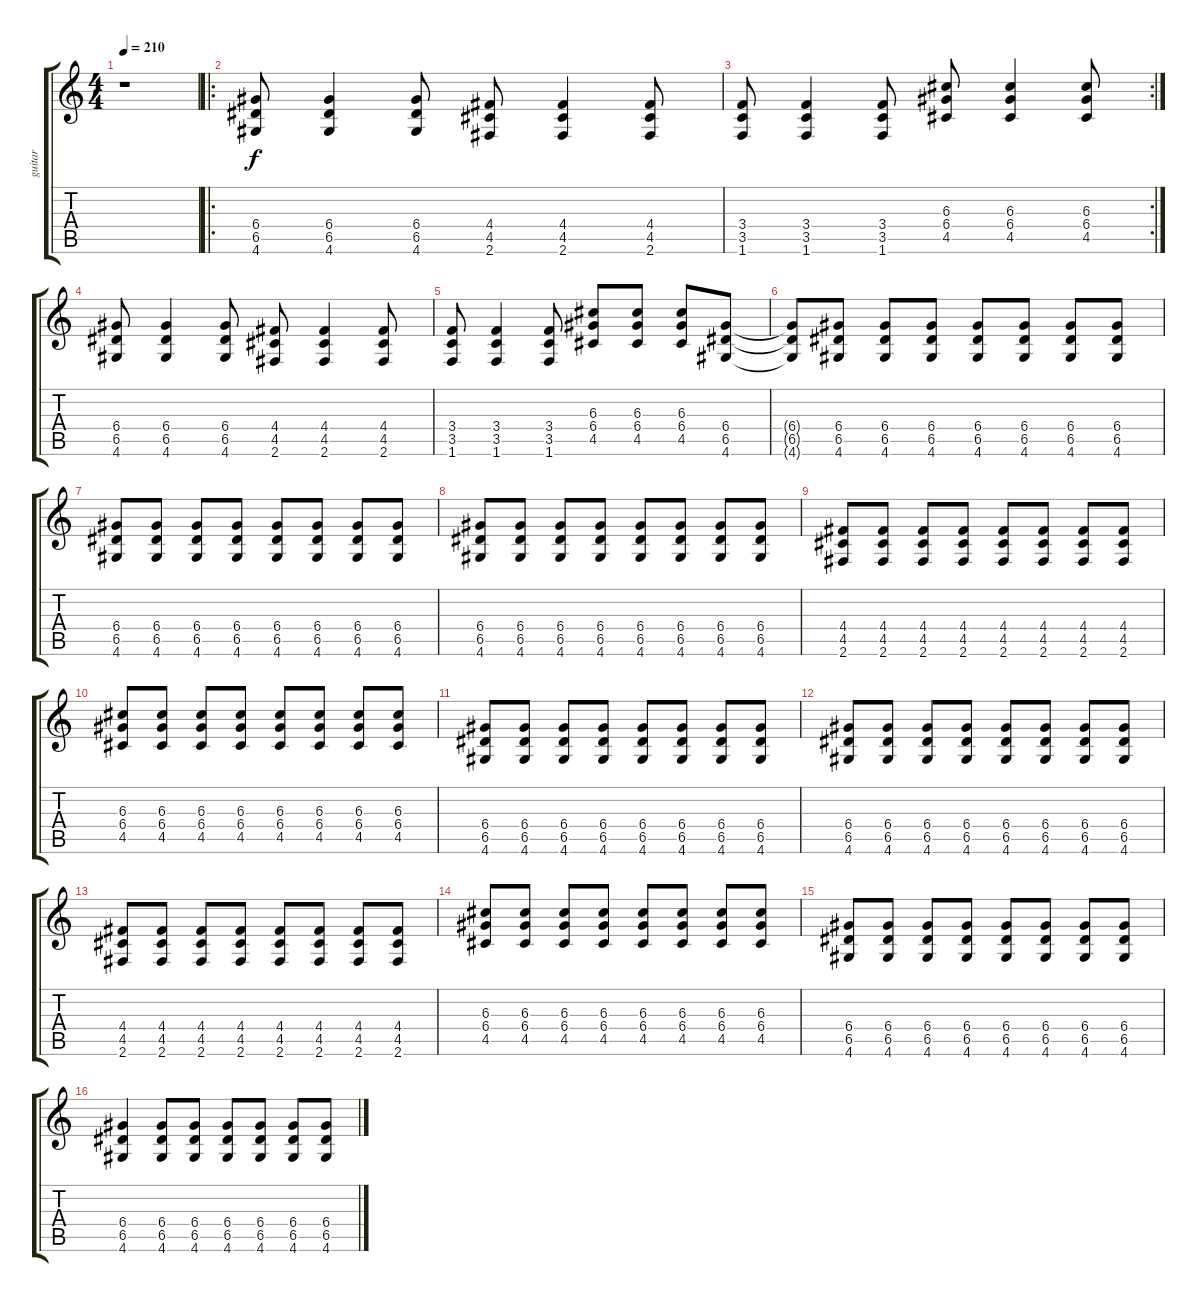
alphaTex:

\track ("guitar" "guitar") {instrument distortionguitar}
\staff {score tabs}
\tuning (E4 B3 G3 D3 A2 E2) {hide}
\ts (4 4)
\tempo 210
\clef g2
\ks c
r.1{dy f instrument distortionguitar} |
\ro
(6.4 6.5 4.6).8 (6.4 6.5 4.6).4 (6.4 6.5 4.6).8 (4.4 4.5 2.6).8 (4.4 4.5 2.6).4 (4.4 4.5 2.6).8 |
\rc 2
(3.4 3.5 1.6).8 (3.4 3.5 1.6).4 (3.4 3.5 1.6).8 (6.3 6.4 4.5).8 (6.3 6.4 4.5).4 (6.3 6.4 4.5).8 |
(6.4 6.5 4.6).8 (6.4 6.5 4.6).4 (6.4 6.5 4.6).8 (4.4 4.5 2.6).8 (4.4 4.5 2.6).4 (4.4 4.5 2.6).8 |
(3.4 3.5 1.6).8 (3.4 3.5 1.6).4 (3.4 3.5 1.6).8 (6.3 6.4 4.5).8{instrument electricguitarmuted} (6.3 6.4 4.5).8 (6.3 6.4 4.5).8 (6.4 6.5 4.6).8{instrument distortionguitar} |
(6.4{t} 6.5{t} 4.6{t}).8 (6.4 6.5 4.6).8{instrument electricguitarmuted} (6.4 6.5 4.6).8 (6.4 6.5 4.6).8 (6.4 6.5 4.6).8 (6.4 6.5 4.6).8 (6.4 6.5 4.6).8 (6.4 6.5 4.6).8 |
(6.4 6.5 4.6).8 (6.4 6.5 4.6).8 (6.4 6.5 4.6).8 (6.4 6.5 4.6).8 (6.4 6.5 4.6).8 (6.4 6.5 4.6).8{instrument distortionguitar} (6.4 6.5 4.6).8{instrument electricguitarmuted} (6.4 6.5 4.6).8{instrument distortionguitar} |
(6.4 6.5 4.6).8{instrument electricguitarmuted} (6.4 6.5 4.6).8 (6.4 6.5 4.6).8 (6.4 6.5 4.6).8 (6.4 6.5 4.6).8 (6.4 6.5 4.6).8 (6.4 6.5 4.6).8 (6.4 6.5 4.6).8 |
(4.4 4.5 2.6).8 (4.4 4.5 2.6).8 (4.4 4.5 2.6).8 (4.4 4.5 2.6).8 (4.4 4.5 2.6).8 (4.4 4.5 2.6).8 (4.4 4.5 2.6).8 (4.4 4.5 2.6).8 |
(6.3 6.4 4.5).8 (6.3 6.4 4.5).8 (6.3 6.4 4.5).8 (6.3 6.4 4.5).8 (6.3 6.4 4.5).8 (6.3 6.4 4.5).8 (6.3 6.4 4.5).8 (6.3 6.4 4.5).8 |
(6.4 6.5 4.6).8 (6.4 6.5 4.6).8 (6.4 6.5 4.6).8 (6.4 6.5 4.6).8 (6.4 6.5 4.6).8 (6.4 6.5 4.6).8{instrument distortionguitar} (6.4 6.5 4.6).8{instrument electricguitarmuted} (6.4 6.5 4.6).8{instrument distortionguitar} |
(6.4 6.5 4.6).8{instrument electricguitarmuted} (6.4 6.5 4.6).8 (6.4 6.5 4.6).8 (6.4 6.5 4.6).8 (6.4 6.5 4.6).8 (6.4 6.5 4.6).8 (6.4 6.5 4.6).8 (6.4 6.5 4.6).8 |
(4.4 4.5 2.6).8 (4.4 4.5 2.6).8 (4.4 4.5 2.6).8 (4.4 4.5 2.6).8 (4.4 4.5 2.6).8 (4.4 4.5 2.6).8 (4.4 4.5 2.6).8 (4.4 4.5 2.6).8 |
(6.3 6.4 4.5).8 (6.3 6.4 4.5).8 (6.3 6.4 4.5).8 (6.3 6.4 4.5).8 (6.3 6.4 4.5).8 (6.3 6.4 4.5).8 (6.3 6.4 4.5).8 (6.3 6.4 4.5).8 |
(6.4 6.5 4.6).8{instrument distortionguitar} (6.4 6.5 4.6).8 (6.4 6.5 4.6).8 (6.4 6.5 4.6).8 (6.4 6.5 4.6).8 (6.4 6.5 4.6).8 (6.4 6.5 4.6).8 (6.4 6.5 4.6).8 |
(6.4 6.5 4.6).4 (6.4 6.5 4.6).8 (6.4 6.5 4.6).8 (6.4 6.5 4.6).8 (6.4 6.5 4.6).8 (6.4 6.5 4.6).8 (6.4 6.5 4.6).8
